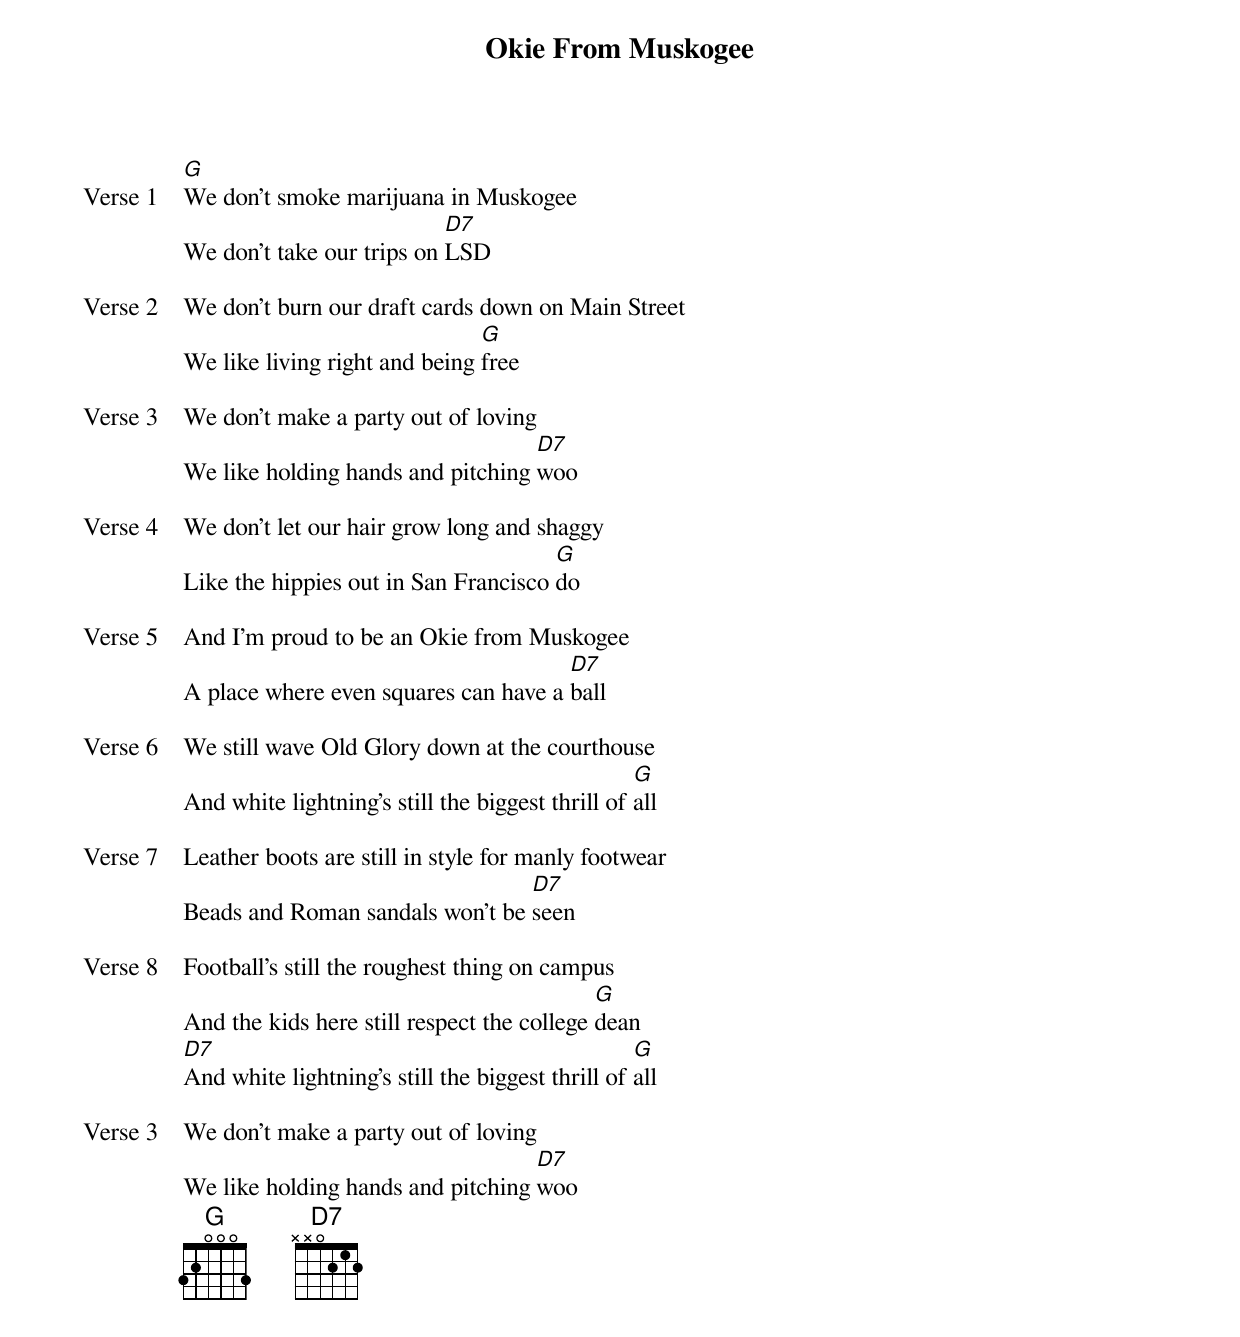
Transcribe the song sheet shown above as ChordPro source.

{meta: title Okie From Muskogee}
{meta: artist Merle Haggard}
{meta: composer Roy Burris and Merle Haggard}

{start_of_verse: Verse 1}
[G]We don't smoke marijuana in Muskogee
We don't take our trips on [D7]LSD
{end_of_verse}

{start_of_verse: Verse 2}
We don't burn our draft cards down on Main Street
We like living right and being [G]free
{end_of_verse}

{start_of_verse: Verse 3}
We don't make a party out of loving
We like holding hands and pitching [D7]woo
{end_of_verse}

{start_of_verse: Verse 4}
We don't let our hair grow long and shaggy
Like the hippies out in San Francisco [G]do
{end_of_verse}

{start_of_verse: Verse 5}
And I'm proud to be an Okie from Muskogee
A place where even squares can have a [D7]ball
{end_of_verse}

{start_of_verse: Verse 6}
We still wave Old Glory down at the courthouse
And white lightning's still the biggest thrill of [G]all
{end_of_verse}

{start_of_verse: Verse 7}
Leather boots are still in style for manly footwear
Beads and Roman sandals won't be [D7]seen
{end_of_verse}

{start_of_verse: Verse 8}
Football's still the roughest thing on campus
And the kids here still respect the college [G]dean
[D7]And white lightning's still the biggest thrill of [G]all
{end_of_verse}

{start_of_verse: Verse 3}
We don't make a party out of loving
We like holding hands and pitching [D7]woo
{end_of_verse}
